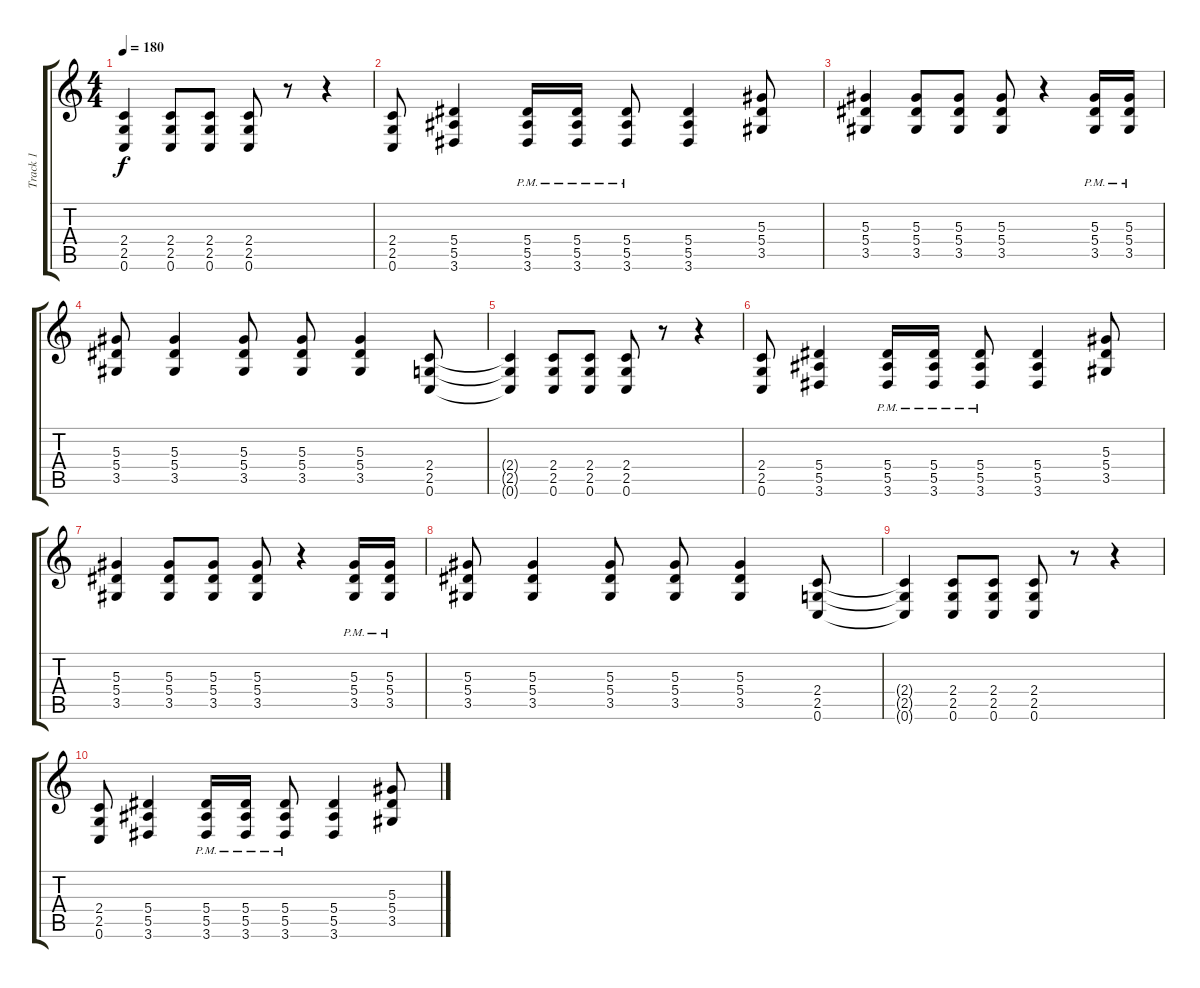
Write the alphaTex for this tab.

\track ("Track 1" "Track 1") {instrument distortionguitar}
\staff {score tabs}
\tuning (C4 G3 Eb3 Bb2 F2 C2) {hide}
\ts (4 4)
\tempo 180
\clef g2
\ks c
(2.4{t} 2.5{t} 0.6{t}).4{dy f} (2.4 2.5 0.6).8 (2.4 2.5 0.6).8 (2.4 2.5 0.6).8 r.8 r.4 |
(2.4 2.5 0.6).8 (5.4 5.5 3.6).4 (5.4{pm} 5.5{pm} 3.6{pm}).16 (5.4{pm} 5.5{pm} 3.6{pm}).16 (5.4{pm} 5.5{pm} 3.6{pm}).8 (5.4 5.5 3.6).4 (5.3 5.4 3.5).8 |
(5.3 5.4 3.5).4 (5.3 5.4 3.5).8 (5.3 5.4 3.5).8 (5.3 5.4 3.5).8 r.4 (5.3{pm} 5.4{pm} 3.5{pm}).16 (5.3{pm} 5.4{pm} 3.5{pm}).16 |
(5.3 5.4 3.5).8 (5.3 5.4 3.5).4 (5.3 5.4 3.5).8 (5.3 5.4 3.5).8 (5.3 5.4 3.5).4 (2.4 2.5 0.6).8 |
(2.4{t} 2.5{t} 0.6{t}).4 (2.4 2.5 0.6).8 (2.4 2.5 0.6).8 (2.4 2.5 0.6).8 r.8 r.4 |
(2.4 2.5 0.6).8 (5.4 5.5 3.6).4 (5.4{pm} 5.5{pm} 3.6{pm}).16 (5.4{pm} 5.5{pm} 3.6{pm}).16 (5.4{pm} 5.5{pm} 3.6{pm}).8 (5.4 5.5 3.6).4 (5.3 5.4 3.5).8 |
(5.3 5.4 3.5).4 (5.3 5.4 3.5).8 (5.3 5.4 3.5).8 (5.3 5.4 3.5).8 r.4 (5.3{pm} 5.4{pm} 3.5{pm}).16 (5.3{pm} 5.4{pm} 3.5{pm}).16 |
(5.3 5.4 3.5).8 (5.3 5.4 3.5).4 (5.3 5.4 3.5).8 (5.3 5.4 3.5).8 (5.3 5.4 3.5).4 (2.4 2.5 0.6).8 |
(2.4{t} 2.5{t} 0.6{t}).4 (2.4 2.5 0.6).8 (2.4 2.5 0.6).8 (2.4 2.5 0.6).8 r.8 r.4 |
(2.4 2.5 0.6).8 (5.4 5.5 3.6).4 (5.4{pm} 5.5{pm} 3.6{pm}).16 (5.4{pm} 5.5{pm} 3.6{pm}).16 (5.4{pm} 5.5{pm} 3.6{pm}).8 (5.4 5.5 3.6).4 (5.3 5.4 3.5).8
